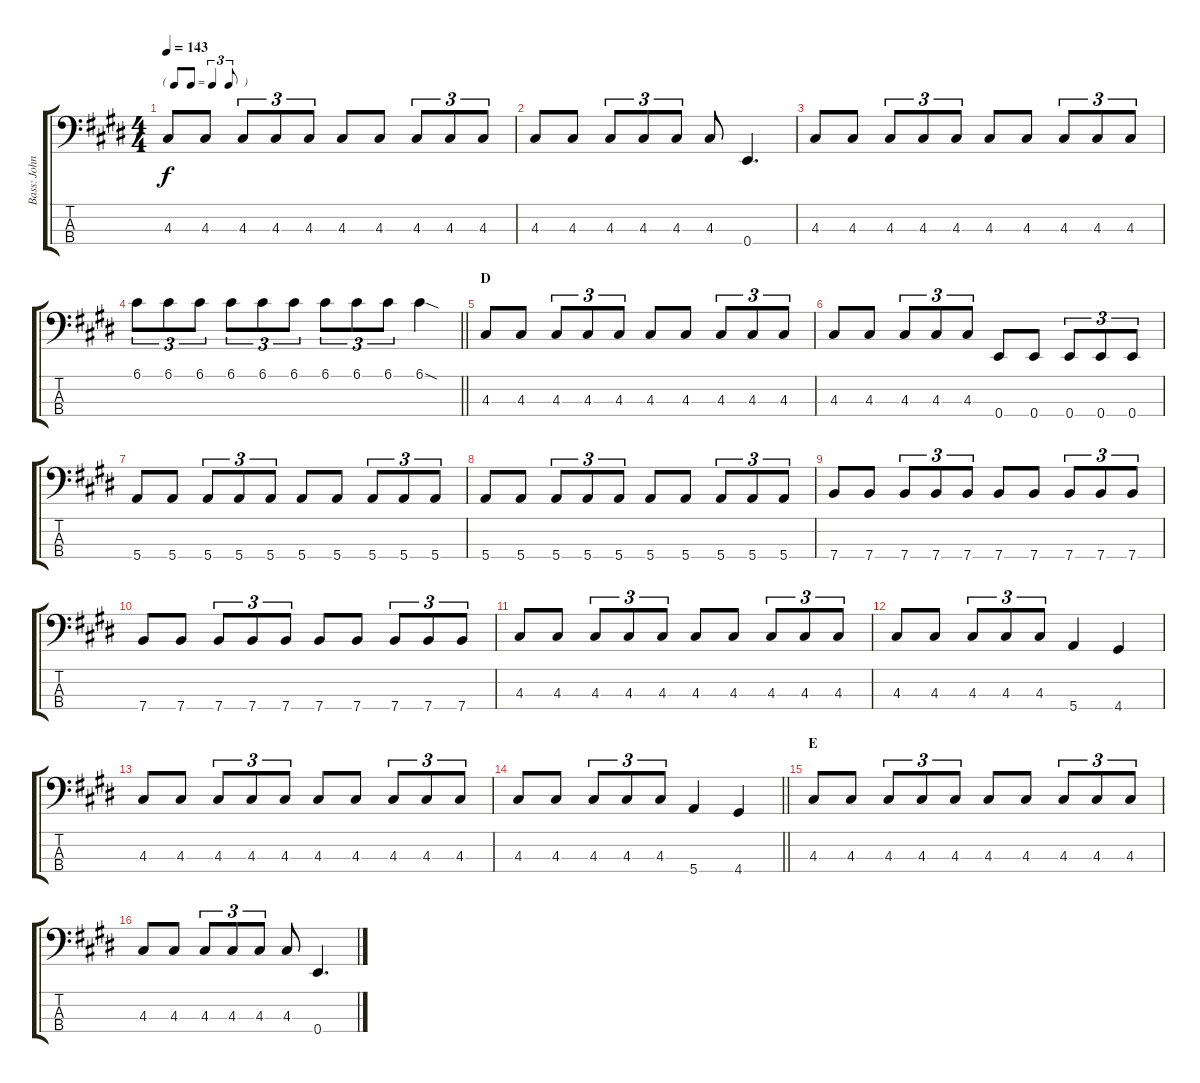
\track ("Bass: John" "Bass: John") {instrument electricbasspick}
\staff {score tabs}
\tuning (G2 D2 A1 E1) {hide}
\ts (4 4)
\tf triplet8th
\tempo 143
\clef f4
\ks e
4.3.8{dy f} 4.3.8 4.3.8{tu (3 2)} 4.3.8{tu (3 2)} 4.3.8{tu (3 2)} 4.3.8 4.3.8 4.3.8{tu (3 2)} 4.3.8{tu (3 2)} 4.3.8{tu (3 2)} |
4.3.8 4.3.8 4.3.8{tu (3 2)} 4.3.8{tu (3 2)} 4.3.8{tu (3 2)} 4.3.8 0.4.4{d} |
4.3.8 4.3.8 4.3.8{tu (3 2)} 4.3.8{tu (3 2)} 4.3.8{tu (3 2)} 4.3.8 4.3.8 4.3.8{tu (3 2)} 4.3.8{tu (3 2)} 4.3.8{tu (3 2)} |
\barLineRight lightlight
6.1.8{tu (3 2)} 6.1.8{tu (3 2)} 6.1.8{tu (3 2)} 6.1.8{tu (3 2)} 6.1.8{tu (3 2)} 6.1.8{tu (3 2)} 6.1.8{tu (3 2)} 6.1.8{tu (3 2)} 6.1.8{tu (3 2)} 6.1{sod}.4 |
\section ("" "D")
4.3.8 4.3.8 4.3.8{tu (3 2)} 4.3.8{tu (3 2)} 4.3.8{tu (3 2)} 4.3.8 4.3.8 4.3.8{tu (3 2)} 4.3.8{tu (3 2)} 4.3.8{tu (3 2)} |
4.3.8 4.3.8 4.3.8{tu (3 2)} 4.3.8{tu (3 2)} 4.3.8{tu (3 2)} 0.4.8 0.4.8 0.4.8{tu (3 2)} 0.4.8{tu (3 2)} 0.4.8{tu (3 2)} |
5.4.8 5.4.8 5.4.8{tu (3 2)} 5.4.8{tu (3 2)} 5.4.8{tu (3 2)} 5.4.8 5.4.8 5.4.8{tu (3 2)} 5.4.8{tu (3 2)} 5.4.8{tu (3 2)} |
5.4.8 5.4.8 5.4.8{tu (3 2)} 5.4.8{tu (3 2)} 5.4.8{tu (3 2)} 5.4.8 5.4.8 5.4.8{tu (3 2)} 5.4.8{tu (3 2)} 5.4.8{tu (3 2)} |
7.4.8 7.4.8 7.4.8{tu (3 2)} 7.4.8{tu (3 2)} 7.4.8{tu (3 2)} 7.4.8 7.4.8 7.4.8{tu (3 2)} 7.4.8{tu (3 2)} 7.4.8{tu (3 2)} |
7.4.8 7.4.8 7.4.8{tu (3 2)} 7.4.8{tu (3 2)} 7.4.8{tu (3 2)} 7.4.8 7.4.8 7.4.8{tu (3 2)} 7.4.8{tu (3 2)} 7.4.8{tu (3 2)} |
4.3.8 4.3.8 4.3.8{tu (3 2)} 4.3.8{tu (3 2)} 4.3.8{tu (3 2)} 4.3.8 4.3.8 4.3.8{tu (3 2)} 4.3.8{tu (3 2)} 4.3.8{tu (3 2)} |
4.3.8 4.3.8 4.3.8{tu (3 2)} 4.3.8{tu (3 2)} 4.3.8{tu (3 2)} 5.4.4 4.4.4 |
4.3.8 4.3.8 4.3.8{tu (3 2)} 4.3.8{tu (3 2)} 4.3.8{tu (3 2)} 4.3.8 4.3.8 4.3.8{tu (3 2)} 4.3.8{tu (3 2)} 4.3.8{tu (3 2)} |
\barLineRight lightlight
4.3.8 4.3.8 4.3.8{tu (3 2)} 4.3.8{tu (3 2)} 4.3.8{tu (3 2)} 5.4.4 4.4.4 |
\section ("" "E")
4.3.8 4.3.8 4.3.8{tu (3 2)} 4.3.8{tu (3 2)} 4.3.8{tu (3 2)} 4.3.8 4.3.8 4.3.8{tu (3 2)} 4.3.8{tu (3 2)} 4.3.8{tu (3 2)} |
4.3.8 4.3.8 4.3.8{tu (3 2)} 4.3.8{tu (3 2)} 4.3.8{tu (3 2)} 4.3.8 0.4.4{d}
